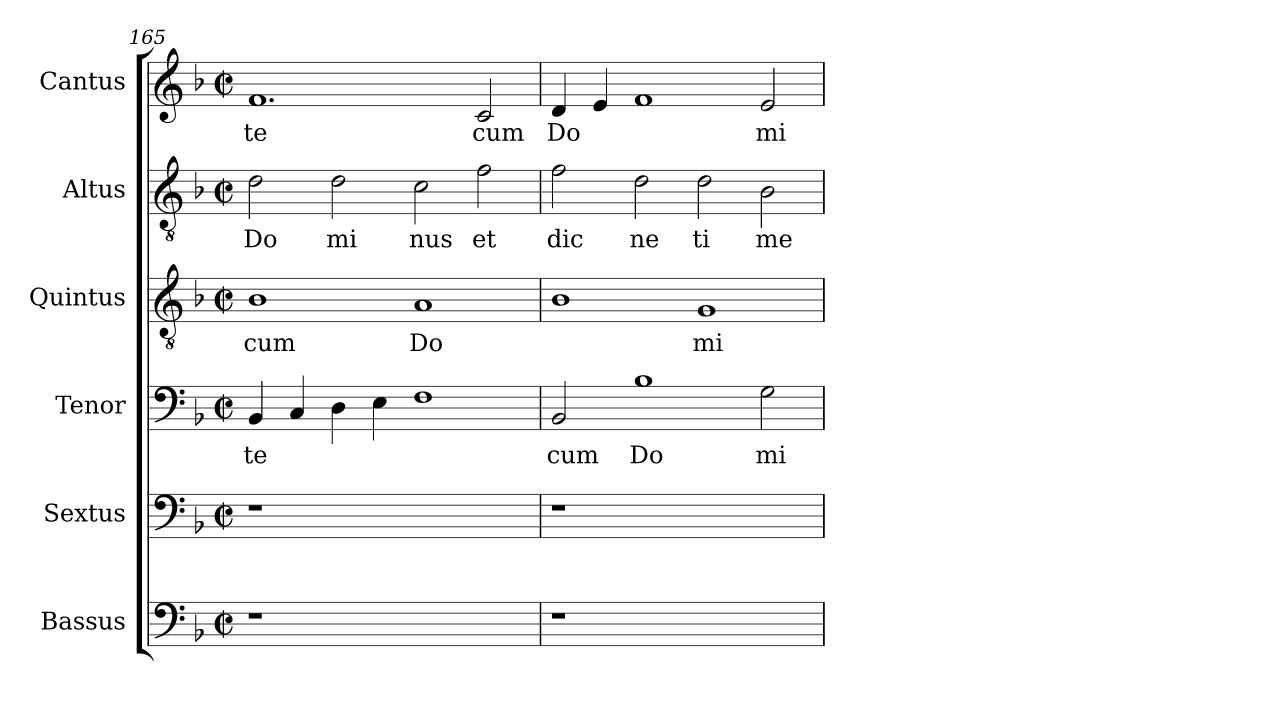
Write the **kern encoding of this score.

**kern	**kern	**kern	**text	**kern	**text	**kern	**text	**kern	**text
*part6	*part5	*part4	*part4	*part3	*part3	*part2	*part2	*part1	*part1
*staff6	*staff5	*staff4	*staff4	*staff3	*staff3	*staff2	*staff2	*staff1	*staff1
*I"Bassus	*I"Sextus	*I"Tenor	*	*I"Quintus	*	*I"Altus	*	*I"Cantus	*
*clefF4	*clefF4	*clefF4	*	*clefGv2	*	*clefGv2	*	*clefG2	*
*k[b-]	*k[b-]	*k[b-]	*	*k[b-]	*	*k[b-]	*	*k[b-]	*
*F:	*F:	*F:	*	*F:	*	*F:	*	*F:	*
*M2/2	*M2/2	*M2/2	*	*M2/2	*	*M2/2	*	*M2/2	*
*met(c|)	*met(c|)	*met(c|)	*	*met(c|)	*	*met(c|)	*	*met(c|)	*
=165	=165	=165	=165	=165	=165	=165	=165	=165	=165
!	!	!	!LO:LY:b:cj	!	!LO:LY:b:cj	!	!LO:LY:b:cj	!	!LO:LY:b:cj
1r	1r	4BB-/	te	1B-	cum	2d\	Do	1.f	te
.	.	4C/	.	.	.	.	.	.	.
!	!	!	!	!	!	!	!LO:LY:b:cj	!	!
.	.	4D\	.	.	.	2d\	mi	.	.
.	.	4E\	.	.	.	.	.	.	.
!	!	!	!	!	!LO:LY:b:cj	!	!LO:LY:b:cj	!	!
1ryy	1ryy	1F	.	1A	Do	2c\	nus	.	.
!	!	!	!	!	!	!	!LO:LY:b:cj	!	!LO:LY:b:cj
.	.	.	.	.	.	2f\	et	2c/	cum
=166	=166	=166	=166	=166	=166	=166	=166	=166	=166
!	!	!	!LO:LY:b:cj	!	!	!	!LO:LY:b:cj	!	!LO:LY:b
1r	1r	2BB-/	cum	1B-	.	2f\	dic	4d/	Do
.	.	.	.	.	.	.	.	4e/	.
!	!	!	!LO:LY:b:cj	!	!	!	!LO:LY:b:cj	!	!
.	.	1B-	Do	.	.	2d\	ne	1f	.
!	!	!	!	!	!LO:LY:b:cj	!	!LO:LY:b:cj	!	!
1ryy	1ryy	.	.	1G	mi	2d\	ti	.	.
!	!	!	!LO:LY:b:cj	!	!	!	!LO:LY:b:cj	!	!LO:LY:b:cj
.	.	2G\	mi	.	.	2B-\	me	2e/	mi
=	=	=	=	=	=	=	=	=	=
*-	*-	*-	*-	*-	*-	*-	*-	*-	*-
